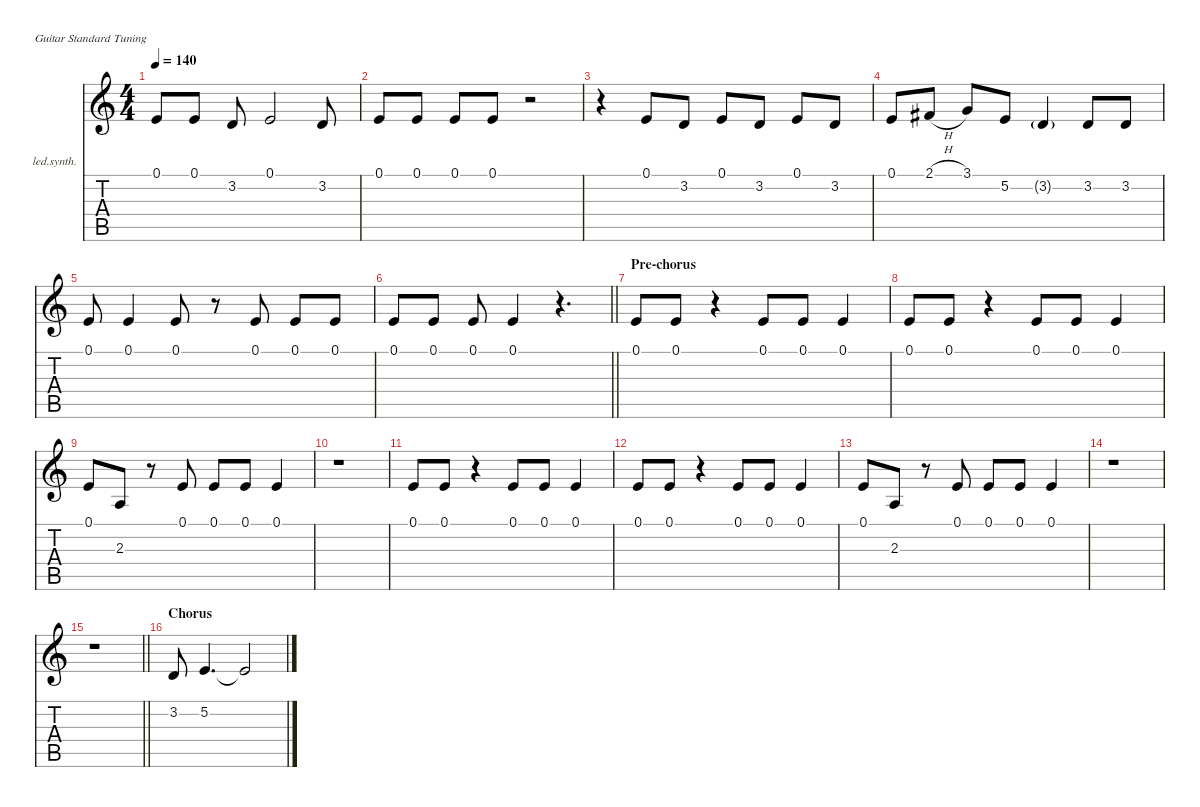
\defaultSystemsLayout 4
\hideDynamics
\bracketExtendMode nobrackets
\firstSystemTrackNameOrientation horizontal
\otherSystemsTrackNameOrientation horizontal
\track ("Voice" "led.synth.") {instrument lead6voice}
\staff {score tabs}
\tuning (E4 B3 G3 D3 A2 E2)
\ts (4 4)
\tempo 140
\clef g2
\ks c
0.1.8{dy f} 0.1.8 3.2.8 0.1.2 3.2.8 |
0.1.8 0.1.8 0.1.8 0.1.8 r.2 |
r.4 0.1.8 3.2.8 0.1.8 3.2.8 0.1.8 3.2.8 |
0.1.8 2.1{h acc #}.8 3.1.8 5.2.8 3.2{g}.4{dy ff} 3.2.8{dy f} 3.2.8 |
0.1.8 0.1.4 0.1.8 r.8 0.1.8 0.1.8 0.1.8 |
\barLineRight lightlight
0.1.8 0.1.8 0.1.8 0.1.4 r.4{d} |
\section ("" "Pre-chorus")
0.1.8 0.1.8 r.4 0.1.8 0.1.8 0.1.4 |
0.1.8 0.1.8 r.4 0.1.8 0.1.8 0.1.4 |
0.1.8 2.3.8 r.8 0.1.8 0.1.8 0.1.8 0.1.4 |
r.1 |
0.1.8 0.1.8 r.4 0.1.8 0.1.8 0.1.4 |
0.1.8 0.1.8 r.4 0.1.8 0.1.8 0.1.4 |
0.1.8 2.3.8 r.8 0.1.8 0.1.8 0.1.8 0.1.4 |
r.1 |
\barLineRight lightlight
r.1 |
\section ("" "Chorus")
3.2.8 5.2.4{d} 5.2{t}.2
